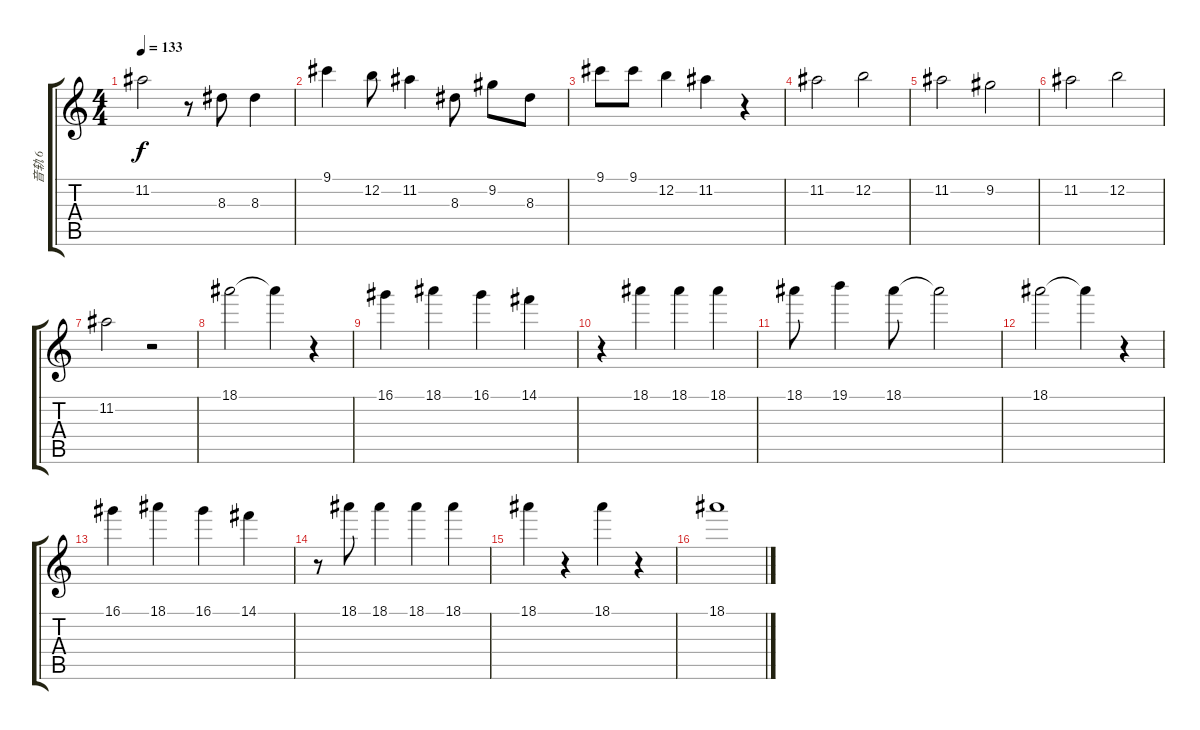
\track ("音轨 6" "音轨 6") {instrument distortionguitar}
\staff {score tabs}
\tuning (E4 B3 G3 D3 A2 E2) {hide}
\ts (4 4)
\tempo 133
\clef g2
\ks c
11.2.2{dy f} r.8 8.3.8 8.3.4 |
9.1.4 12.2.8 11.2.4 8.3.8 9.2.8 8.3.8 |
9.1.8 9.1.8 12.2.4 11.2.4 r.4 |
11.2.2 12.2.2 |
11.2.2 9.2.2 |
11.2.2 12.2.2 |
11.2.2 r.2 |
18.1.2 18.1{t}.4 r.4 |
16.1.4 18.1.4 16.1.4 14.1.4 |
r.4 18.1.4 18.1.4 18.1.4 |
18.1.8 19.1.4 18.1.8 18.1{t}.2 |
18.1.2 18.1{t}.4 r.4 |
16.1.4 18.1.4 16.1.4 14.1.4 |
r.8 18.1.8 18.1.4 18.1.4 18.1.4 |
18.1.4 r.4 18.1.4 r.4 |
18.1.1
